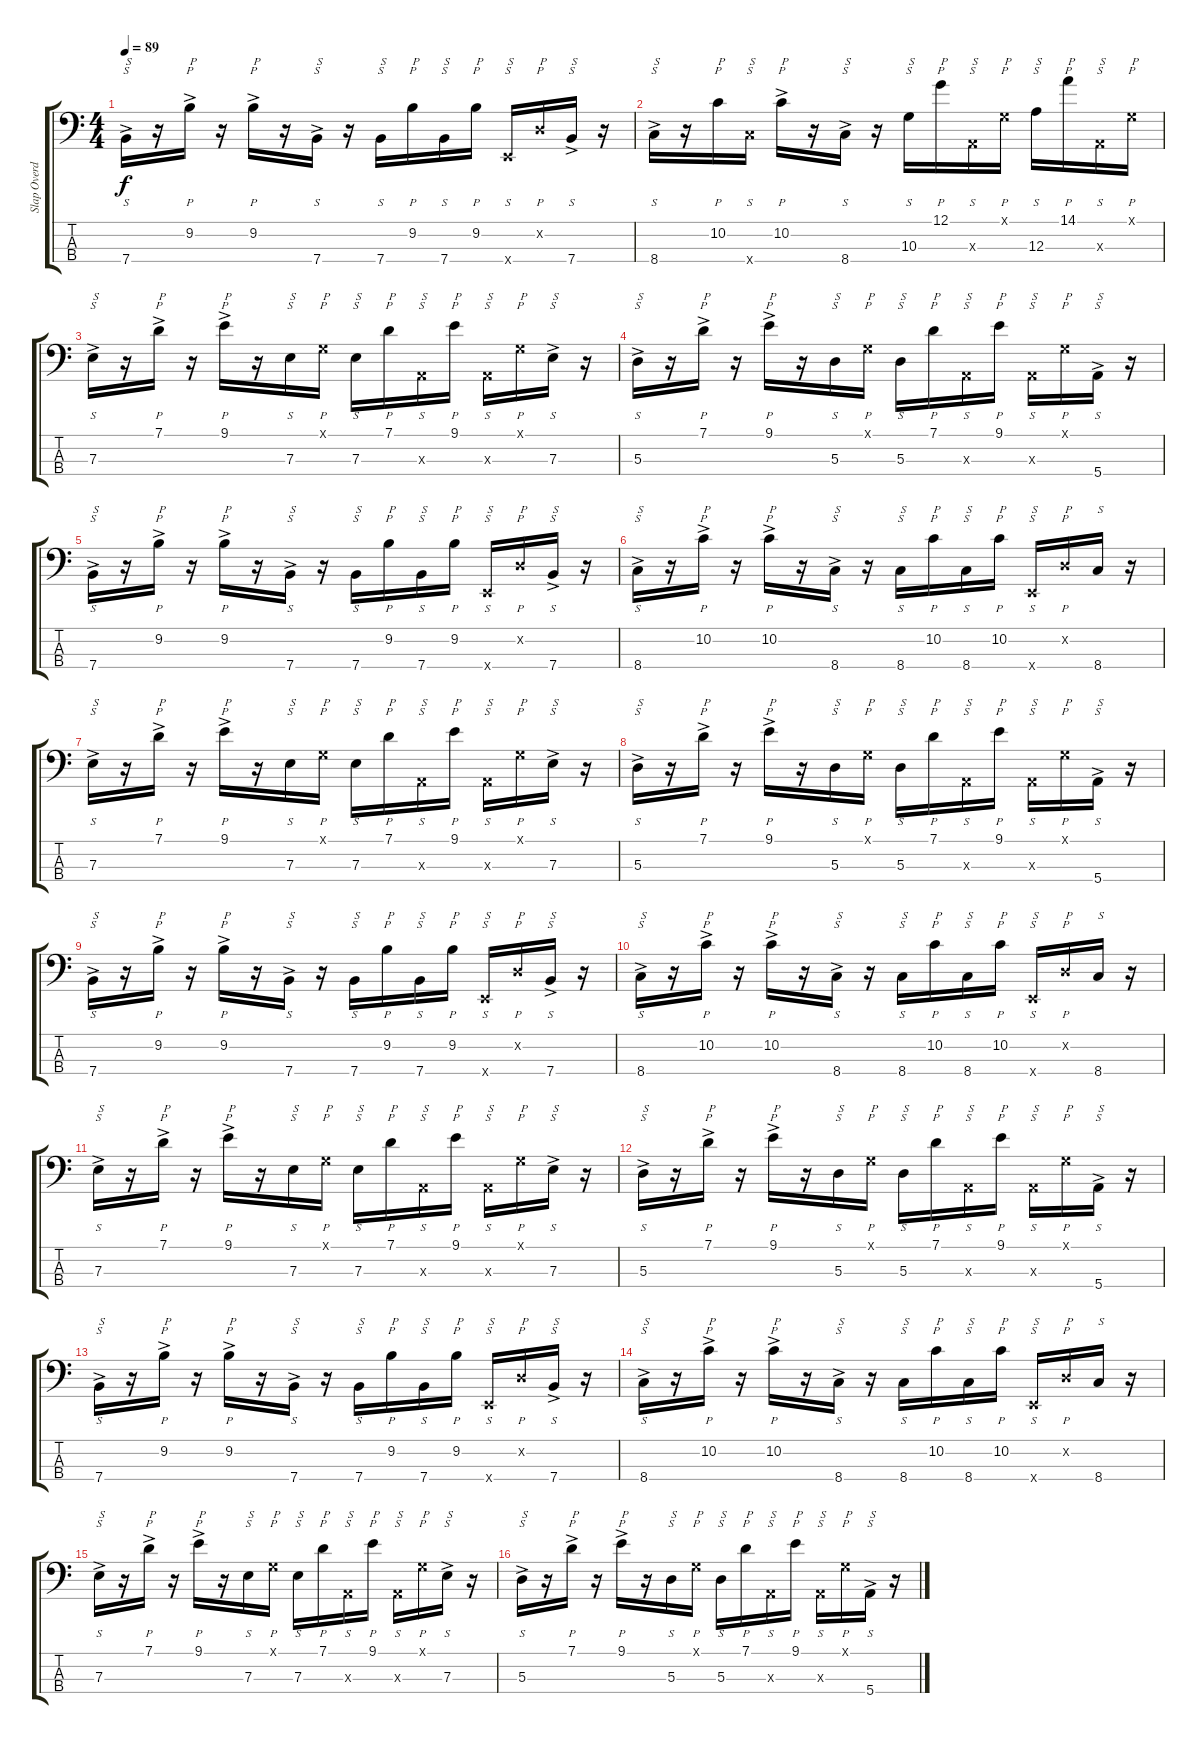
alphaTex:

\track ("Slap Overdub" "Slap Overd") {instrument slapbass1}
\staff {score tabs}
\tuning (G2 D2 A1 E1) {hide}
\ts (4 4)
\tempo 89
\clef f4
\ks c
7.4{ac}.16{s txt "S" dy f} r.16 9.2{ac}.16{p txt "P"} r.16 9.2{ac}.16{p txt "P"} r.16 7.4{ac}.16{s txt "S"} r.16 7.4.16{s txt "S"} 9.2.16{p txt "P"} 7.4.16{s txt "S"} 9.2.16{p txt "P"} 0.4{x}.16{s txt "S"} 0.2{x}.16{p txt "P"} 7.4{ac}.16{s txt "S"} r.16 |
8.4{ac}.16{s txt "S"} r.16 10.2.16{p txt "P"} 8.4{x}.16{s txt "S"} 10.2{ac}.16{p txt "P"} r.16 8.4{ac}.16{s txt "S"} r.16 10.3.16{s txt "S"} 12.1.16{p txt "P"} 0.3{x}.16{s txt "S"} 0.1{x}.16{p txt "P"} 12.3.16{s txt "S"} 14.1.16{p txt "P"} 0.3{x}.16{s txt "S"} 0.1{x}.16{p txt "P"} |
7.3{ac}.16{s txt "S"} r.16 7.1{ac}.16{p txt "P"} r.16 9.1{ac}.16{p txt "P"} r.16 7.3.16{s txt "S"} 0.1{x}.16{p txt "P"} 7.3.16{s txt "S"} 7.1.16{p txt "P"} 0.3{x}.16{s txt "S"} 9.1.16{p txt "P"} 0.3{x}.16{s txt "S"} 0.1{x}.16{p txt "P"} 7.3{ac}.16{s txt "S"} r.16 |
5.3{ac}.16{s txt "S"} r.16 7.1{ac}.16{p txt "P"} r.16 9.1{ac}.16{p txt "P"} r.16 5.3.16{s txt "S"} 0.1{x}.16{p txt "P"} 5.3.16{s txt "S"} 7.1.16{p txt "P"} 0.3{x}.16{s txt "S"} 9.1.16{p txt "P"} 0.3{x}.16{s txt "S"} 0.1{x}.16{p txt "P"} 5.4{ac}.16{s txt "S"} r.16 |
7.4{ac}.16{s txt "S"} r.16 9.2{ac}.16{p txt "P"} r.16 9.2{ac}.16{p txt "P"} r.16 7.4{ac}.16{s txt "S"} r.16 7.4.16{s txt "S"} 9.2.16{p txt "P"} 7.4.16{s txt "S"} 9.2.16{p txt "P"} 0.4{x}.16{s txt "S"} 0.2{x}.16{p txt "P"} 7.4{ac}.16{s txt "S"} r.16 |
8.4{ac}.16{s txt "S"} r.16 10.2{ac}.16{p txt "P"} r.16 10.2{ac}.16{p txt "P"} r.16 8.4{ac}.16{s txt "S"} r.16 8.4.16{s txt "S"} 10.2.16{p txt "P"} 8.4.16{s txt "S"} 10.2.16{p txt "P"} 0.4{x}.16{s txt "S"} 0.2{x}.16{p txt "P"} 8.4.16{txt "S"} r.16 |
7.3{ac}.16{s txt "S"} r.16 7.1{ac}.16{p txt "P"} r.16 9.1{ac}.16{p txt "P"} r.16 7.3.16{s txt "S"} 0.1{x}.16{p txt "P"} 7.3.16{s txt "S"} 7.1.16{p txt "P"} 0.3{x}.16{s txt "S"} 9.1.16{p txt "P"} 0.3{x}.16{s txt "S"} 0.1{x}.16{p txt "P"} 7.3{ac}.16{s txt "S"} r.16 |
5.3{ac}.16{s txt "S"} r.16 7.1{ac}.16{p txt "P"} r.16 9.1{ac}.16{p txt "P"} r.16 5.3.16{s txt "S"} 0.1{x}.16{p txt "P"} 5.3.16{s txt "S"} 7.1.16{p txt "P"} 0.3{x}.16{s txt "S"} 9.1.16{p txt "P"} 0.3{x}.16{s txt "S"} 0.1{x}.16{p txt "P"} 5.4{ac}.16{s txt "S"} r.16 |
7.4{ac}.16{s txt "S"} r.16 9.2{ac}.16{p txt "P"} r.16 9.2{ac}.16{p txt "P"} r.16 7.4{ac}.16{s txt "S"} r.16 7.4.16{s txt "S"} 9.2.16{p txt "P"} 7.4.16{s txt "S"} 9.2.16{p txt "P"} 0.4{x}.16{s txt "S"} 0.2{x}.16{p txt "P"} 7.4{ac}.16{s txt "S"} r.16 |
8.4{ac}.16{s txt "S"} r.16 10.2{ac}.16{p txt "P"} r.16 10.2{ac}.16{p txt "P"} r.16 8.4{ac}.16{s txt "S"} r.16 8.4.16{s txt "S"} 10.2.16{p txt "P"} 8.4.16{s txt "S"} 10.2.16{p txt "P"} 0.4{x}.16{s txt "S"} 0.2{x}.16{p txt "P"} 8.4.16{txt "S"} r.16 |
7.3{ac}.16{s txt "S"} r.16 7.1{ac}.16{p txt "P"} r.16 9.1{ac}.16{p txt "P"} r.16 7.3.16{s txt "S"} 0.1{x}.16{p txt "P"} 7.3.16{s txt "S"} 7.1.16{p txt "P"} 0.3{x}.16{s txt "S"} 9.1.16{p txt "P"} 0.3{x}.16{s txt "S"} 0.1{x}.16{p txt "P"} 7.3{ac}.16{s txt "S"} r.16 |
5.3{ac}.16{s txt "S"} r.16 7.1{ac}.16{p txt "P"} r.16 9.1{ac}.16{p txt "P"} r.16 5.3.16{s txt "S"} 0.1{x}.16{p txt "P"} 5.3.16{s txt "S"} 7.1.16{p txt "P"} 0.3{x}.16{s txt "S"} 9.1.16{p txt "P"} 0.3{x}.16{s txt "S"} 0.1{x}.16{p txt "P"} 5.4{ac}.16{s txt "S"} r.16 |
7.4{ac}.16{s txt "S"} r.16 9.2{ac}.16{p txt "P"} r.16 9.2{ac}.16{p txt "P"} r.16 7.4{ac}.16{s txt "S"} r.16 7.4.16{s txt "S"} 9.2.16{p txt "P"} 7.4.16{s txt "S"} 9.2.16{p txt "P"} 0.4{x}.16{s txt "S"} 0.2{x}.16{p txt "P"} 7.4{ac}.16{s txt "S"} r.16 |
8.4{ac}.16{s txt "S"} r.16 10.2{ac}.16{p txt "P"} r.16 10.2{ac}.16{p txt "P"} r.16 8.4{ac}.16{s txt "S"} r.16 8.4.16{s txt "S"} 10.2.16{p txt "P"} 8.4.16{s txt "S"} 10.2.16{p txt "P"} 0.4{x}.16{s txt "S"} 0.2{x}.16{p txt "P"} 8.4.16{txt "S"} r.16 |
7.3{ac}.16{s txt "S"} r.16 7.1{ac}.16{p txt "P"} r.16 9.1{ac}.16{p txt "P"} r.16 7.3.16{s txt "S"} 0.1{x}.16{p txt "P"} 7.3.16{s txt "S"} 7.1.16{p txt "P"} 0.3{x}.16{s txt "S"} 9.1.16{p txt "P"} 0.3{x}.16{s txt "S"} 0.1{x}.16{p txt "P"} 7.3{ac}.16{s txt "S"} r.16 |
5.3{ac}.16{s txt "S"} r.16 7.1{ac}.16{p txt "P"} r.16 9.1{ac}.16{p txt "P"} r.16 5.3.16{s txt "S"} 0.1{x}.16{p txt "P"} 5.3.16{s txt "S"} 7.1.16{p txt "P"} 0.3{x}.16{s txt "S"} 9.1.16{p txt "P"} 0.3{x}.16{s txt "S"} 0.1{x}.16{p txt "P"} 5.4{ac}.16{s txt "S"} r.16
